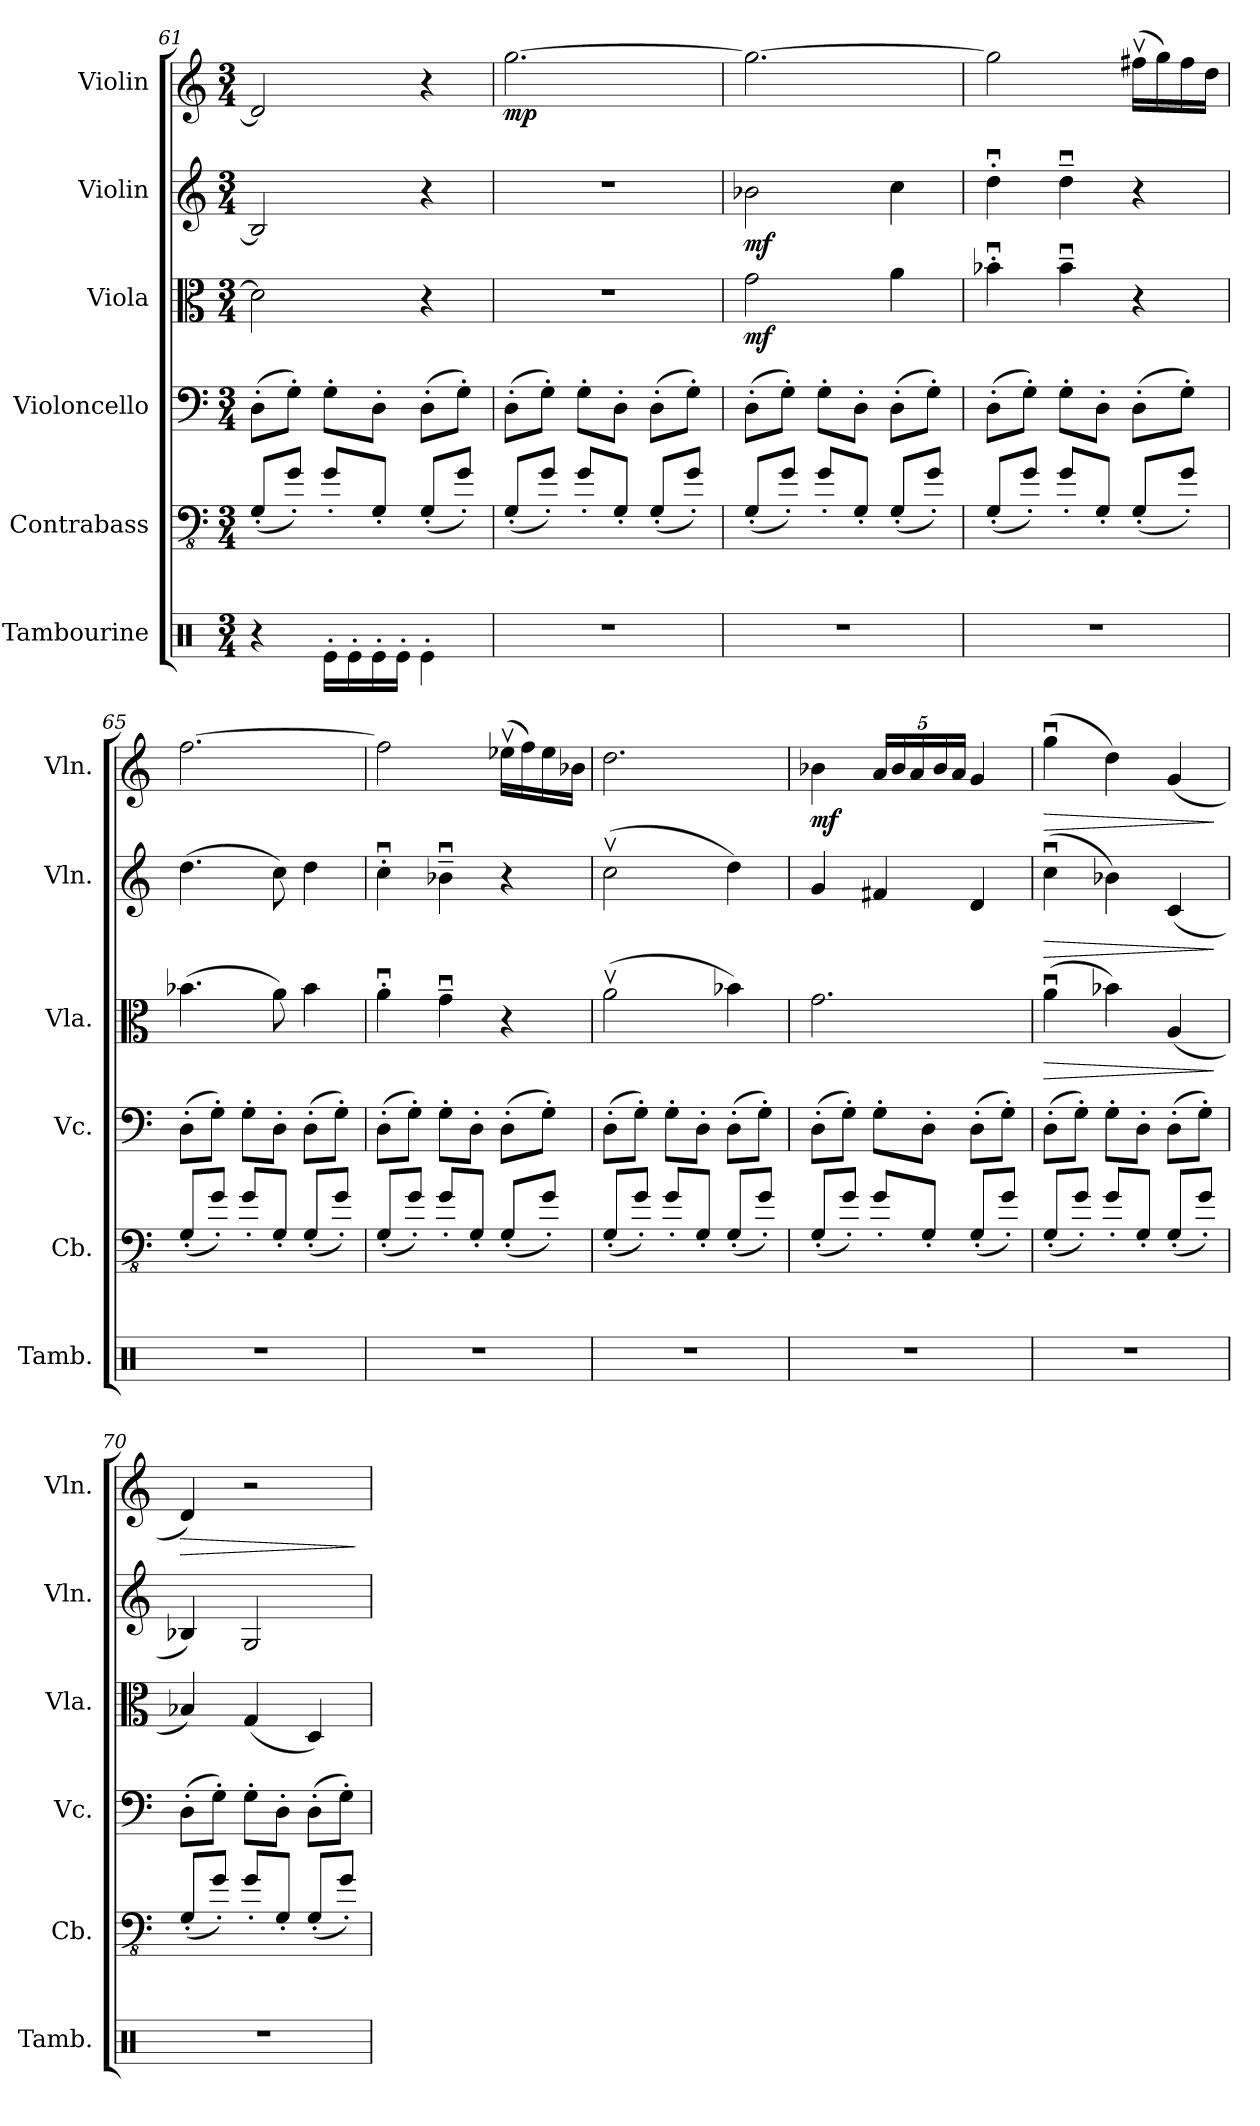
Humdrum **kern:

**kern	**kern	**kern	**kern	**dynam	**kern	**dynam	**kern	**dynam
*part6	*part5	*part4	*part3	*part3	*part2	*part2	*part1	*part1
*staff6	*staff5	*staff4	*staff3	*staff3	*staff2	*staff2	*staff1	*staff1
*I"Tambourine	*I"Contrabass	*I"Violoncello	*I"Viola	*	*I"Violin	*	*I"Violin	*
*I'Tamb.	*I'Cb.	*I'Vc.	*I'Vla.	*	*I'Vln.	*	*I'Vln.	*
*clefX	*clefFv4	*clefF4	*clefC3	*	*clefG2	*	*clefG2	*
*	*ITrd7c12	*	*	*	*	*	*	*
*k[]	*k[]	*k[]	*k[]	*	*k[]	*	*k[]	*
*M3/4	*M3/4	*M3/4	*M3/4	*	*M3/4	*	*M3/4	*
=61	=61	=61	=61	=61	=61	=61	=61	=61
4r	(8GGG'/L	(8D'\L	2d\]	.	2B-/]	.	2d/]	.
.	8GG'/J)	8G'\J)	.	.	.	.	.	.
16Re'\LL	8GG'/L	8G'\L	.	.	.	.	.	.
16Re'\	.	.	.	.	.	.	.	.
16Re'\	8GGG'/J	8D'\J	.	.	.	.	.	.
16Re'\JJ	.	.	.	.	.	.	.	.
4Re'\	(8GGG'/L	(8D'\L	4r	.	4r	.	4r	.
.	8GG'/J)	8G'\J)	.	.	.	.	.	.
=62	=62	=62	=62	=62	=62	=62	=62	=62
!	!	!	!	!	!	!	!	!LO:DY:b
2.r	(8GGG'/L	(8D'\L	2.r	.	2.r	.	[2.gg\	mp
.	8GG'/J)	8G'\J)	.	.	.	.	.	.
.	8GG'/L	8G'\L	.	.	.	.	.	.
.	8GGG'/J	8D'\J	.	.	.	.	.	.
.	(8GGG'/L	(8D'\L	.	.	.	.	.	.
.	8GG'/J)	8G'\J)	.	.	.	.	.	.
=63	=63	=63	=63	=63	=63	=63	=63	=63
!	!	!	!	!LO:DY:b	!	!LO:DY:b	!	!
2.r	(8GGG'/L	(8D'\L	2g\	mf	2b-X\	mf	2.gg\_	.
.	8GG'/J)	8G'\J)	.	.	.	.	.	.
.	8GG'/L	8G'\L	.	.	.	.	.	.
.	8GGG'/J	8D'\J	.	.	.	.	.	.
.	(8GGG'/L	(8D'\L	4a\	.	4cc\	.	.	.
.	8GG'/J)	8G'\J)	.	.	.	.	.	.
!!LO:LB:g=z
=64	=64	=64	=64	=64	=64	=64	=64	=64
2.r	(8GGG'/L	(8D'\L	4b-Xu'\	.	4ddu'\	.	2gg\]	.
.	8GG'/J)	8G'\J)	.	.	.	.	.	.
.	8GG'/L	8G'\L	4b-u~\	.	4ddu~\	.	.	.
.	8GGG'/J	8D'\J	.	.	.	.	.	.
.	(8GGG'/L	(8D'\L	4r	.	4r	.	(16ff#Xv\LL	.
.	.	.	.	.	.	.	16gg\)	.
.	8GG'/J)	8G'\J)	.	.	.	.	16ff#\	.
.	.	.	.	.	.	.	16dd\JJ	.
=65	=65	=65	=65	=65	=65	=65	=65	=65
2.r	(8GGG'/L	(8D'\L	(4.b-X\	.	(4.dd\	.	[2.ff\	.
.	8GG'/J)	8G'\J)	.	.	.	.	.	.
.	8GG'/L	8G'\L	.	.	.	.	.	.
.	8GGG'/J	8D'\J	8a\)	.	8cc\)	.	.	.
.	(8GGG'/L	(8D'\L	4b-\	.	4dd\	.	.	.
.	8GG'/J)	8G'\J)	.	.	.	.	.	.
=66	=66	=66	=66	=66	=66	=66	=66	=66
2.r	(8GGG'/L	(8D'\L	4au'\	.	4ccu'\	.	2ff\]	.
.	8GG'/J)	8G'\J)	.	.	.	.	.	.
.	8GG'/L	8G'\L	4gu~\	.	4b-Xu~\	.	.	.
.	8GGG'/J	8D'\J	.	.	.	.	.	.
.	(8GGG'/L	(8D'\L	4r	.	4r	.	(16ee-Xv\LL	.
.	.	.	.	.	.	.	16ff\)	.
.	8GG'/J)	8G'\J)	.	.	.	.	16ee-\	.
.	.	.	.	.	.	.	16b-X\JJ	.
=67	=67	=67	=67	=67	=67	=67	=67	=67
2.r	(8GGG'/L	(8D'\L	(2av\	.	(2ccv\	.	2.dd\	.
.	8GG'/J)	8G'\J)	.	.	.	.	.	.
.	8GG'/L	8G'\L	.	.	.	.	.	.
.	8GGG'/J	8D'\J	.	.	.	.	.	.
.	(8GGG'/L	(8D'\L	4b-X\)	.	4dd\)	.	.	.
.	8GG'/J)	8G'\J)	.	.	.	.	.	.
=68	=68	=68	=68	=68	=68	=68	=68	=68
!	!	!	!	!	!	!	!	!LO:DY:b
2.r	(8GGG'/L	(8D'\L	2.g\	.	4g/	.	4b-X\	mf
.	8GG'/J)	8G'\J)	.	.	.	.	.	.
*	*	*	*	*	*	*	*Xbrackettup	*
.	8GG'/L	8G'\L	.	.	4f#X/	.	20a/LL	.
.	.	.	.	.	.	.	20b-/	.
.	.	.	.	.	.	.	20a/	.
.	8GGG'/J	8D'\J	.	.	.	.	.	.
.	.	.	.	.	.	.	20b-/	.
.	.	.	.	.	.	.	20a/JJ	.
.	(8GGG'/L	(8D'\L	.	.	4d/	.	4g/	.
.	8GG'/J)	8G'\J)	.	.	.	.	.	.
!!LO:PB:g=z
=69	=69	=69	=69	=69	=69	=69	=69	=69
!	!	!	!	!LO:HP:b	!	!LO:HP:b	!	!LO:HP:b
2.r	(8GGG'/L	(8D'\L	(4au\	>	(4ccu\	>	(4ggu\	>
.	8GG'/J)	8G'\J)	.	.	.	.	.	.
.	8GG'/L	8G'\L	4b-X\)	.	4b-X\)	.	4dd\)	.
.	8GGG'/J	8D'\J	.	.	.	.	.	.
.	(8GGG'/L	(8D'\L	(4A/	.	(4c/	.	(4g/	.
.	8GG'/J)	8G'\J)	.	.	.	.	.	.
.	.	.	.	]	.	]	.	]
=70	=70	=70	=70	=70	=70	=70	=70	=70
!	!	!	!	!	!	!	!	!LO:HP:b
2.r	(8GGG'/L	(8D'\L	4B-X/)	.	4B-X/)	.	4d/)	>
.	8GG'/J)	8G'\J)	.	.	.	.	.	.
.	8GG'/L	8G'\L	(4G/	.	2G/	.	2r	.
.	8GGG'/J	8D'\J	.	.	.	.	.	.
.	(8GGG'/L	(8D'\L	4D/)	.	.	.	.	.
.	8GG'/J)	8G'\J)	.	.	.	.	.	.
.	.	.	.	.	.	.	.	]
=	=	=	=	=	=	=	=	=
*-	*-	*-	*-	*-	*-	*-	*-	*-
